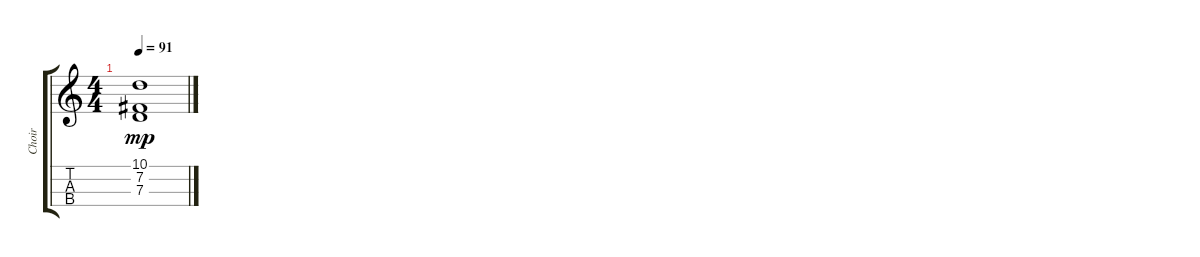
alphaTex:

\track ("Choir" "Choir") {instrument choiraahs}
\staff {score tabs}
\tuning (E4 B3 G3 D3) {hide}
\ts (4 4)
\tempo 91
\clef g2
\ks c
(10.1 7.2 7.3).1{dy mp}
